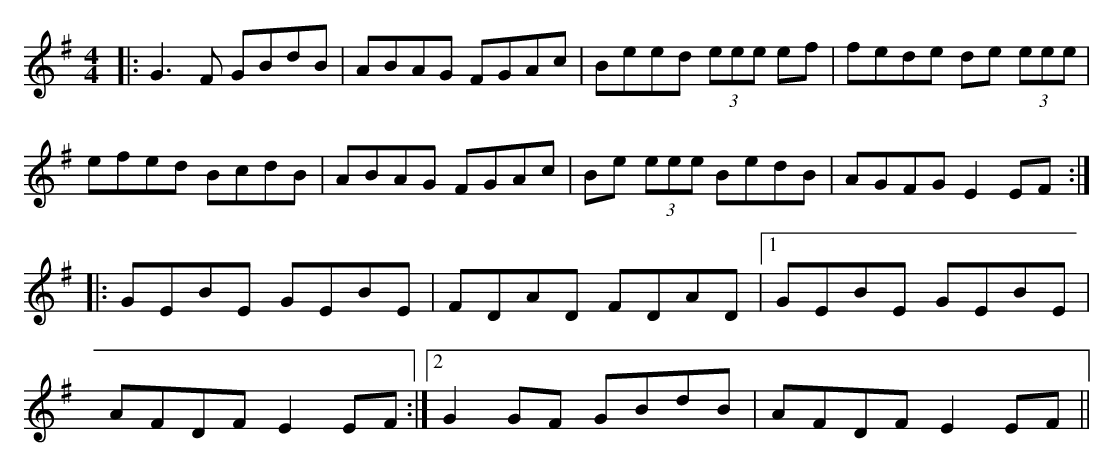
X:1
M:4/4
K:G
|:G3F GBdB|ABAG FGAc|Beed (3eee ef|fede de (3eee|
efed BcdB|ABAG FGAc|Be (3eee BedB|AGFG E2 EF:|
|:GEBE GEBE|FDAD FDAD|1 GEBE GEBE|
AFDF E2 EF:|2 G2 GF GBdB|AFDF E2 EF||
